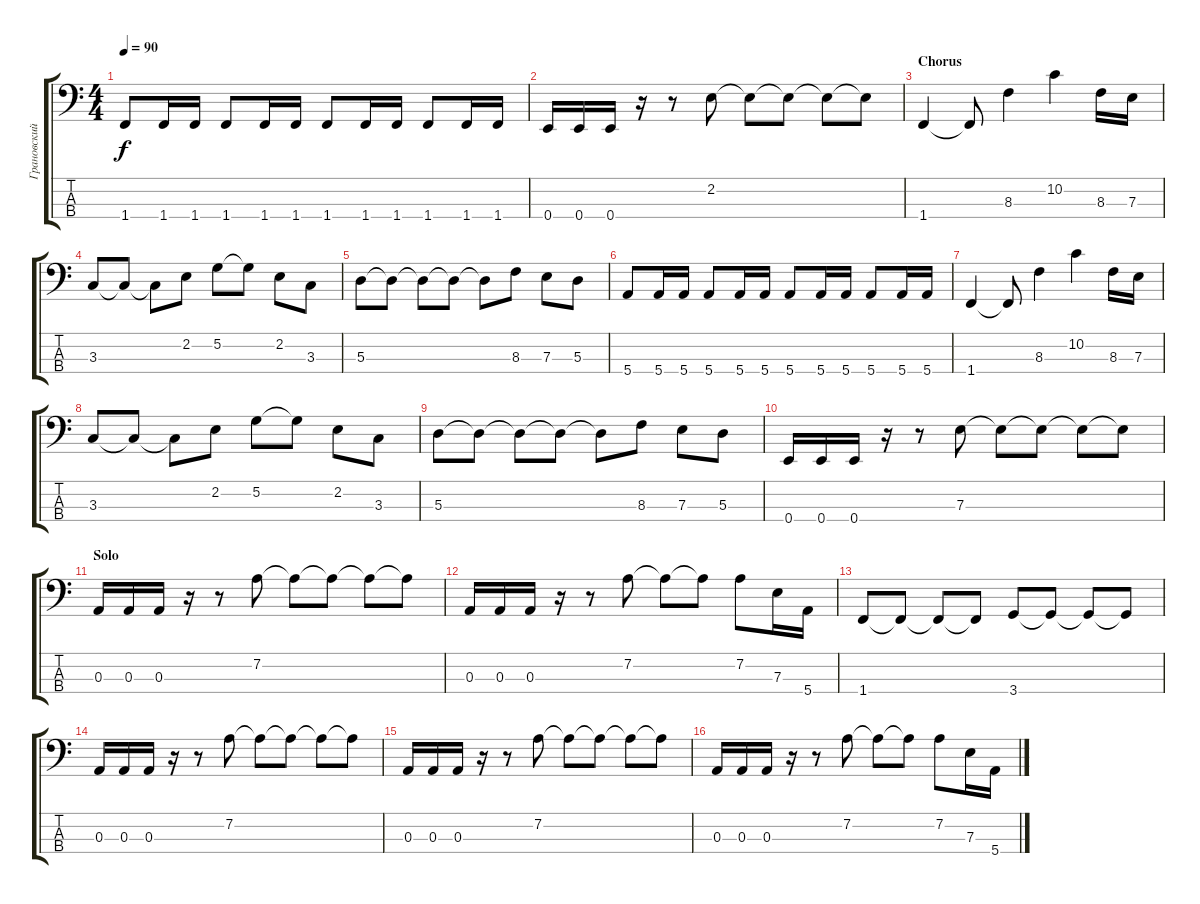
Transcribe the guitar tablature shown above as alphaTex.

\track ("Грановский (Bass)" "Грановский") {instrument electricbassfinger}
\staff {score tabs}
\tuning (G2 D2 A1 E1) {hide}
\ts (4 4)
\tempo 90
\clef f4
\ks c
1.4.8{dy f} 1.4.16 1.4.16 1.4.8 1.4.16 1.4.16 1.4.8 1.4.16 1.4.16 1.4.8 1.4.16 1.4.16 |
0.4.16 0.4.16 0.4.16 r.16 r.8 2.2.8 2.2{t}.8 2.2{t}.8 2.2{t}.8 2.2{t}.8 |
\section ("" "Chorus")
1.4.4 1.4{t}.8 8.3.4 10.2.4 8.3.16 7.3.16 |
3.3.8 3.3{t}.8 3.3{t}.8 2.2.8 5.2.8 5.2{t}.8 2.2.8 3.3.8 |
5.3.8 5.3{t}.8 5.3{t}.8 5.3{t}.8 5.3{t}.8 8.3.8 7.3.8 5.3.8 |
5.4.8 5.4.16 5.4.16 5.4.8 5.4.16 5.4.16 5.4.8 5.4.16 5.4.16 5.4.8 5.4.16 5.4.16 |
1.4.4 1.4{t}.8 8.3.4 10.2.4 8.3.16 7.3.16 |
3.3.8 3.3{t}.8 3.3{t}.8 2.2.8 5.2.8 5.2{t}.8 2.2.8 3.3.8 |
5.3.8 5.3{t}.8 5.3{t}.8 5.3{t}.8 5.3{t}.8 8.3.8 7.3.8 5.3.8 |
0.4.16 0.4.16 0.4.16 r.16 r.8 7.3.8 7.3{t}.8 7.3{t}.8 7.3{t}.8 7.3{t}.8 |
\section ("" "Solo")
0.3.16 0.3.16 0.3.16 r.16 r.8 7.2.8 7.2{t}.8 7.2{t}.8 7.2{t}.8 7.2{t}.8 |
0.3.16 0.3.16 0.3.16 r.16 r.8 7.2.8 7.2{t}.8 7.2{t}.8 7.2.8 7.3.16 5.4.16 |
1.4.8 1.4{t}.8 1.4{t}.8 1.4{t}.8 3.4.8 3.4{t}.8 3.4{t}.8 3.4{t}.8 |
0.3.16 0.3.16 0.3.16 r.16 r.8 7.2.8 7.2{t}.8 7.2{t}.8 7.2{t}.8 7.2{t}.8 |
0.3.16 0.3.16 0.3.16 r.16 r.8 7.2.8 7.2{t}.8 7.2{t}.8 7.2{t}.8 7.2{t}.8 |
0.3.16 0.3.16 0.3.16 r.16 r.8 7.2.8 7.2{t}.8 7.2{t}.8 7.2.8 7.3.16 5.4.16
